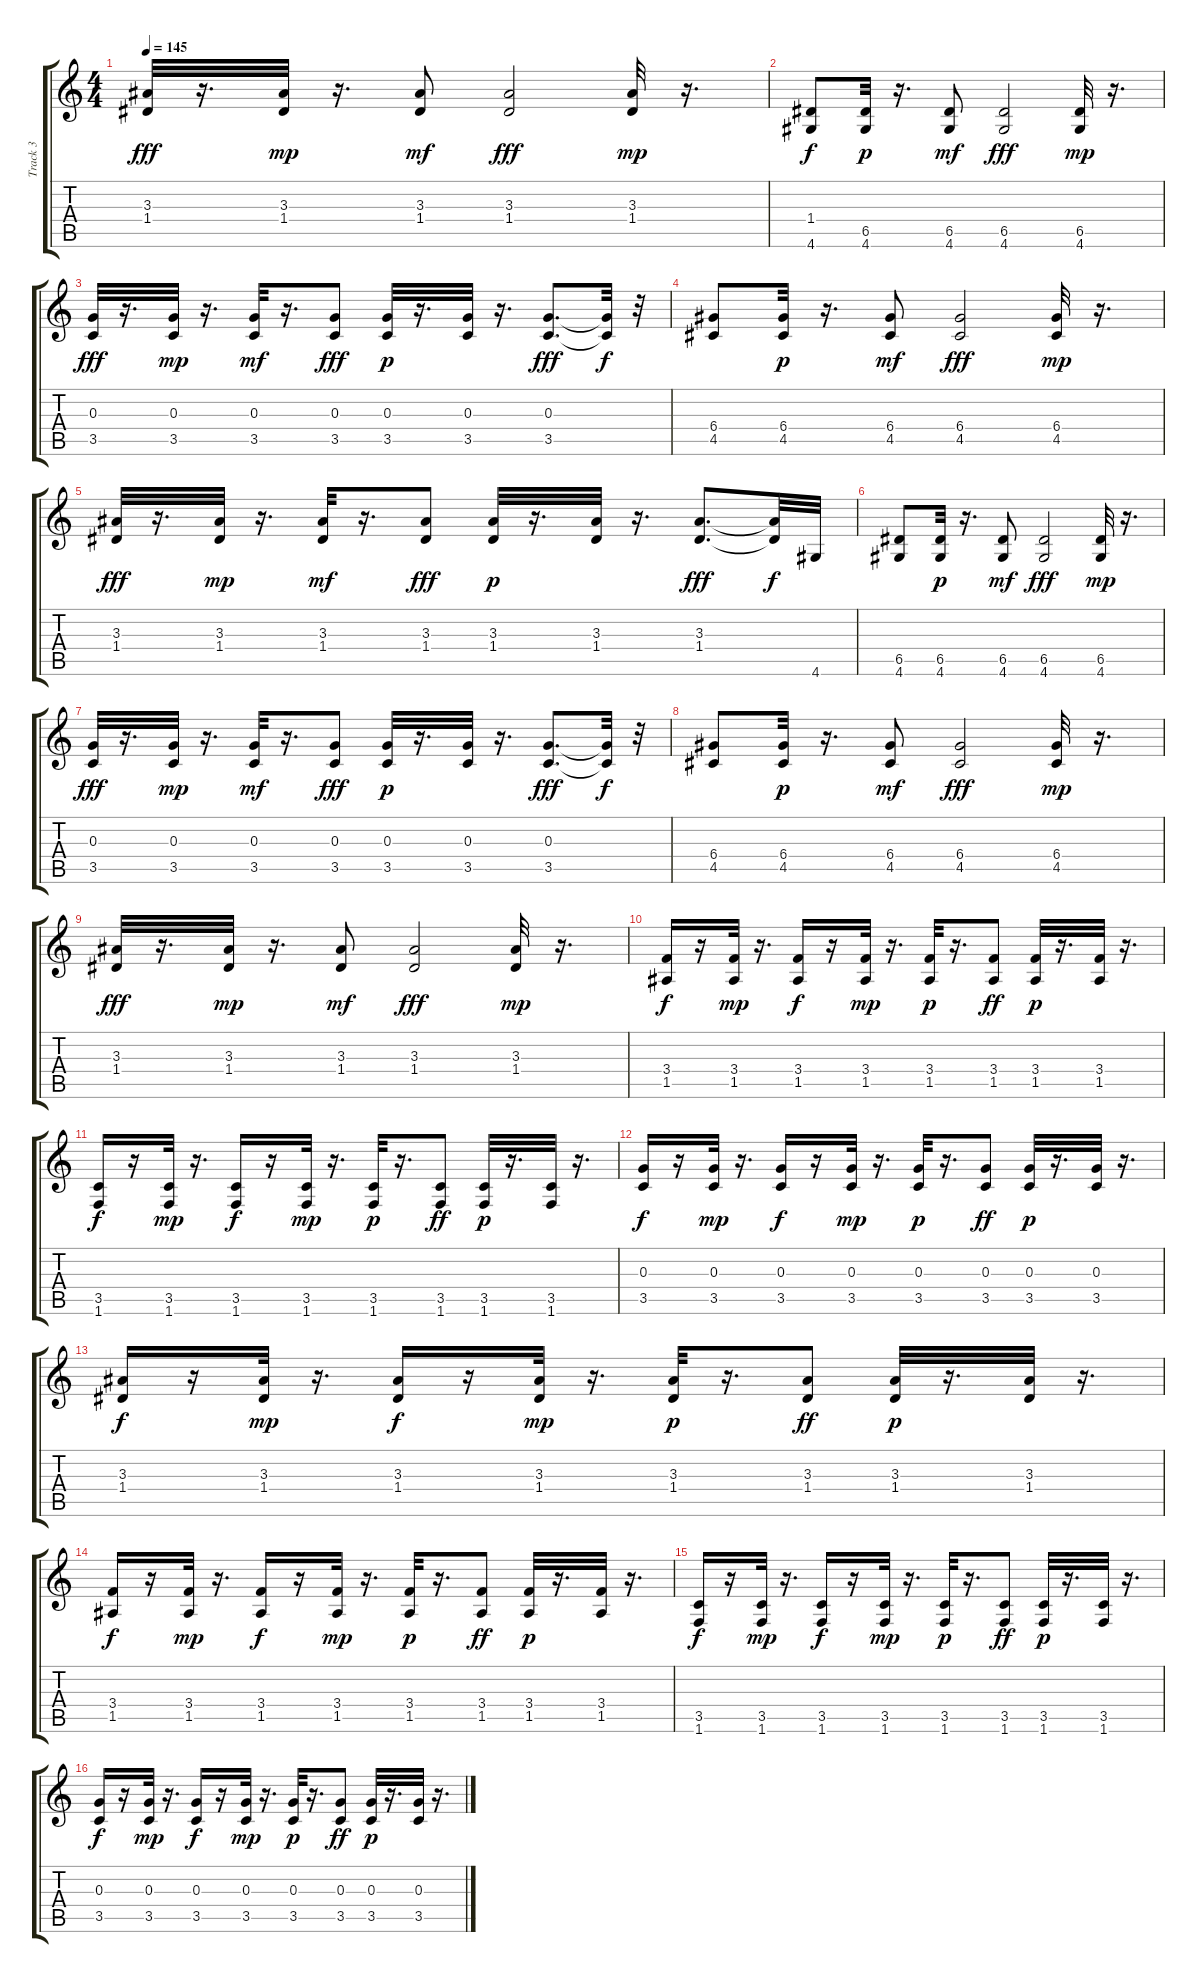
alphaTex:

\track ("Track 3" "Track 3") {instrument distortionguitar}
\staff {score tabs}
\tuning (E4 B3 G3 D3 A2 E2) {hide}
\ts (4 4)
\tempo 145
\clef g2
\ks c
(3.3 1.4).32{dy fff} r.16{d} (3.3 1.4).32{dy mp} r.16{d} (3.3 1.4).8{dy mf} (3.3 1.4).2{dy fff} (3.3 1.4).32{dy mp} r.16{d} |
(1.4 4.6).8{dy f} (6.5 4.6).32{dy p} r.16{d} (6.5 4.6).8{dy mf} (6.5 4.6).2{dy fff} (6.5 4.6).32{dy mp} r.16{d} |
(0.3 3.5).32{dy fff} r.16{d} (0.3 3.5).32{dy mp} r.16{d} (0.3 3.5).32{dy mf} r.16{d} (0.3 3.5).8{dy fff} (0.3 3.5).32{dy p} r.16{d} (0.3 3.5).32 r.16{d} (0.3 3.5).8{d dy fff} (0.3{t} 3.5{t}).32{dy f} r.32 |
(6.4 4.5).8 (6.4 4.5).32{dy p} r.16{d} (6.4 4.5).8{dy mf} (6.4 4.5).2{dy fff} (6.4 4.5).32{dy mp} r.16{d} |
(3.3 1.4).32{dy fff} r.16{d} (3.3 1.4).32{dy mp} r.16{d} (3.3 1.4).32{dy mf} r.16{d} (3.3 1.4).8{dy fff} (3.3 1.4).32{dy p} r.16{d} (3.3 1.4).32 r.16{d} (3.3 1.4).8{d dy fff} (3.3{t} 1.4{t}).32{dy f} 4.6.32 |
(6.5 4.6).8 (6.5 4.6).32{dy p} r.16{d} (6.5 4.6).8{dy mf} (6.5 4.6).2{dy fff} (6.5 4.6).32{dy mp} r.16{d} |
(0.3 3.5).32{dy fff} r.16{d} (0.3 3.5).32{dy mp} r.16{d} (0.3 3.5).32{dy mf} r.16{d} (0.3 3.5).8{dy fff} (0.3 3.5).32{dy p} r.16{d} (0.3 3.5).32 r.16{d} (0.3 3.5).8{d dy fff} (0.3{t} 3.5{t}).32{dy f} r.32 |
(6.4 4.5).8 (6.4 4.5).32{dy p} r.16{d} (6.4 4.5).8{dy mf} (6.4 4.5).2{dy fff} (6.4 4.5).32{dy mp} r.16{d} |
(3.3 1.4).32{dy fff} r.16{d} (3.3 1.4).32{dy mp} r.16{d} (3.3 1.4).8{dy mf} (3.3 1.4).2{dy fff} (3.3 1.4).32{dy mp} r.16{d} |
(3.4 1.5).16{dy f} r.16 (3.4 1.5).32{dy mp} r.16{d} (3.4 1.5).16{dy f} r.16 (3.4 1.5).32{dy mp} r.16{d} (3.4 1.5).32{dy p} r.16{d} (3.4 1.5).8{dy ff} (3.4 1.5).32{dy p} r.16{d} (3.4 1.5).32 r.16{d} |
(3.5 1.6).16{dy f} r.16 (3.5 1.6).32{dy mp} r.16{d} (3.5 1.6).16{dy f} r.16 (3.5 1.6).32{dy mp} r.16{d} (3.5 1.6).32{dy p} r.16{d} (3.5 1.6).8{dy ff} (3.5 1.6).32{dy p} r.16{d} (3.5 1.6).32 r.16{d} |
(0.3 3.5).16{dy f} r.16 (0.3 3.5).32{dy mp} r.16{d} (0.3 3.5).16{dy f} r.16 (0.3 3.5).32{dy mp} r.16{d} (0.3 3.5).32{dy p} r.16{d} (0.3 3.5).8{dy ff} (0.3 3.5).32{dy p} r.16{d} (0.3 3.5).32 r.16{d} |
(3.3 1.4).16{dy f} r.16 (3.3 1.4).32{dy mp} r.16{d} (3.3 1.4).16{dy f} r.16 (3.3 1.4).32{dy mp} r.16{d} (3.3 1.4).32{dy p} r.16{d} (3.3 1.4).8{dy ff} (3.3 1.4).32{dy p} r.16{d} (3.3 1.4).32 r.16{d} |
(3.4 1.5).16{dy f} r.16 (3.4 1.5).32{dy mp} r.16{d} (3.4 1.5).16{dy f} r.16 (3.4 1.5).32{dy mp} r.16{d} (3.4 1.5).32{dy p} r.16{d} (3.4 1.5).8{dy ff} (3.4 1.5).32{dy p} r.16{d} (3.4 1.5).32 r.16{d} |
(3.5 1.6).16{dy f} r.16 (3.5 1.6).32{dy mp} r.16{d} (3.5 1.6).16{dy f} r.16 (3.5 1.6).32{dy mp} r.16{d} (3.5 1.6).32{dy p} r.16{d} (3.5 1.6).8{dy ff} (3.5 1.6).32{dy p} r.16{d} (3.5 1.6).32 r.16{d} |
(0.3 3.5).16{dy f} r.16 (0.3 3.5).32{dy mp} r.16{d} (0.3 3.5).16{dy f} r.16 (0.3 3.5).32{dy mp} r.16{d} (0.3 3.5).32{dy p} r.16{d} (0.3 3.5).8{dy ff} (0.3 3.5).32{dy p} r.16{d} (0.3 3.5).32 r.16{d}
